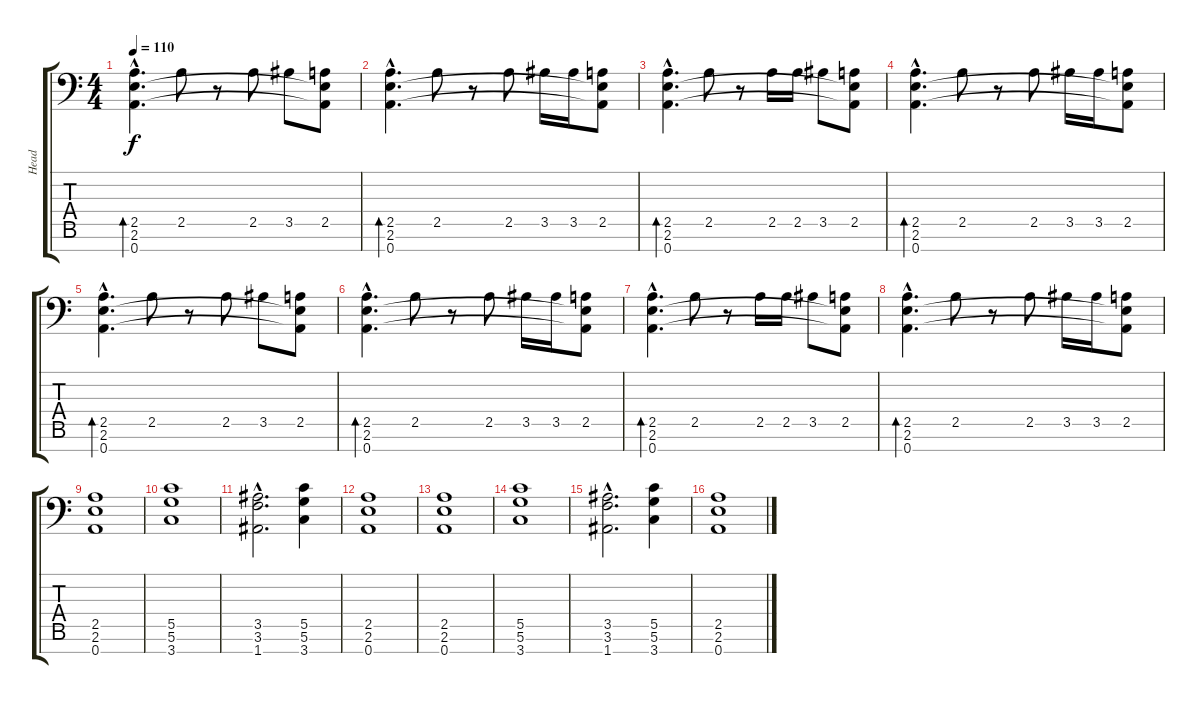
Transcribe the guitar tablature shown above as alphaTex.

\track ("Head" "Head") {instrument distortionguitar}
\staff {score tabs}
\tuning (D4 A3 F3 C3 G2 D2 A1) {hide}
\ts (4 4)
\tempo 110
\clef f4
\ks c
(2.5{hac} 2.6{hac} 0.7{hac}).4{d bd 240 dy f instrument electricguitarjazz} 2.5.8 r.8 2.5.8 3.5.8 (2.5 2.6{t} 0.7{t}).8 |
(2.5{hac} 2.6{hac} 0.7{hac}).4{d bd 240} 2.5.8 r.8 2.5.8 3.5.16 3.5.16 (2.5 2.6{t} 0.7{t}).8 |
(2.5{hac} 2.6{hac} 0.7{hac}).4{d bd 240} 2.5.8 r.8 2.5.16 2.5.16 3.5.8 (2.5 2.6{t} 0.7{t}).8 |
(2.5{hac} 2.6{hac} 0.7{hac}).4{d bd 240} 2.5.8 r.8 2.5.8 3.5.16 3.5.16 (2.5 2.6{t} 0.7{t}).8 |
(2.5{hac} 2.6{hac} 0.7{hac}).4{d bd 240} 2.5.8 r.8 2.5.8 3.5.8 (2.5 2.6{t} 0.7{t}).8 |
(2.5{hac} 2.6{hac} 0.7{hac}).4{d bd 240 instrument electricguitarjazz} 2.5.8 r.8 2.5.8 3.5.16 3.5.16 (2.5 2.6{t} 0.7{t}).8 |
(2.5{hac} 2.6{hac} 0.7{hac}).4{d bd 240} 2.5.8 r.8 2.5.16 2.5.16 3.5.8 (2.5 2.6{t} 0.7{t}).8 |
(2.5{hac} 2.6{hac} 0.7{hac}).4{d bd 240} 2.5.8 r.8 2.5.8 3.5.16 3.5.16 (2.5 2.6{t} 0.7{t}).8 |
(2.5 2.6 0.7).1{instrument distortionguitar} |
(5.5 5.6 3.7).1 |
(3.5{hac} 3.6{hac} 1.7{hac}).2{d} (5.5 5.6 3.7).4 |
(2.5 2.6 0.7).1 |
(2.5 2.6 0.7).1{instrument distortionguitar} |
(5.5 5.6 3.7).1 |
(3.5{hac} 3.6{hac} 1.7{hac}).2{d} (5.5 5.6 3.7).4 |
(2.5 2.6 0.7).1
